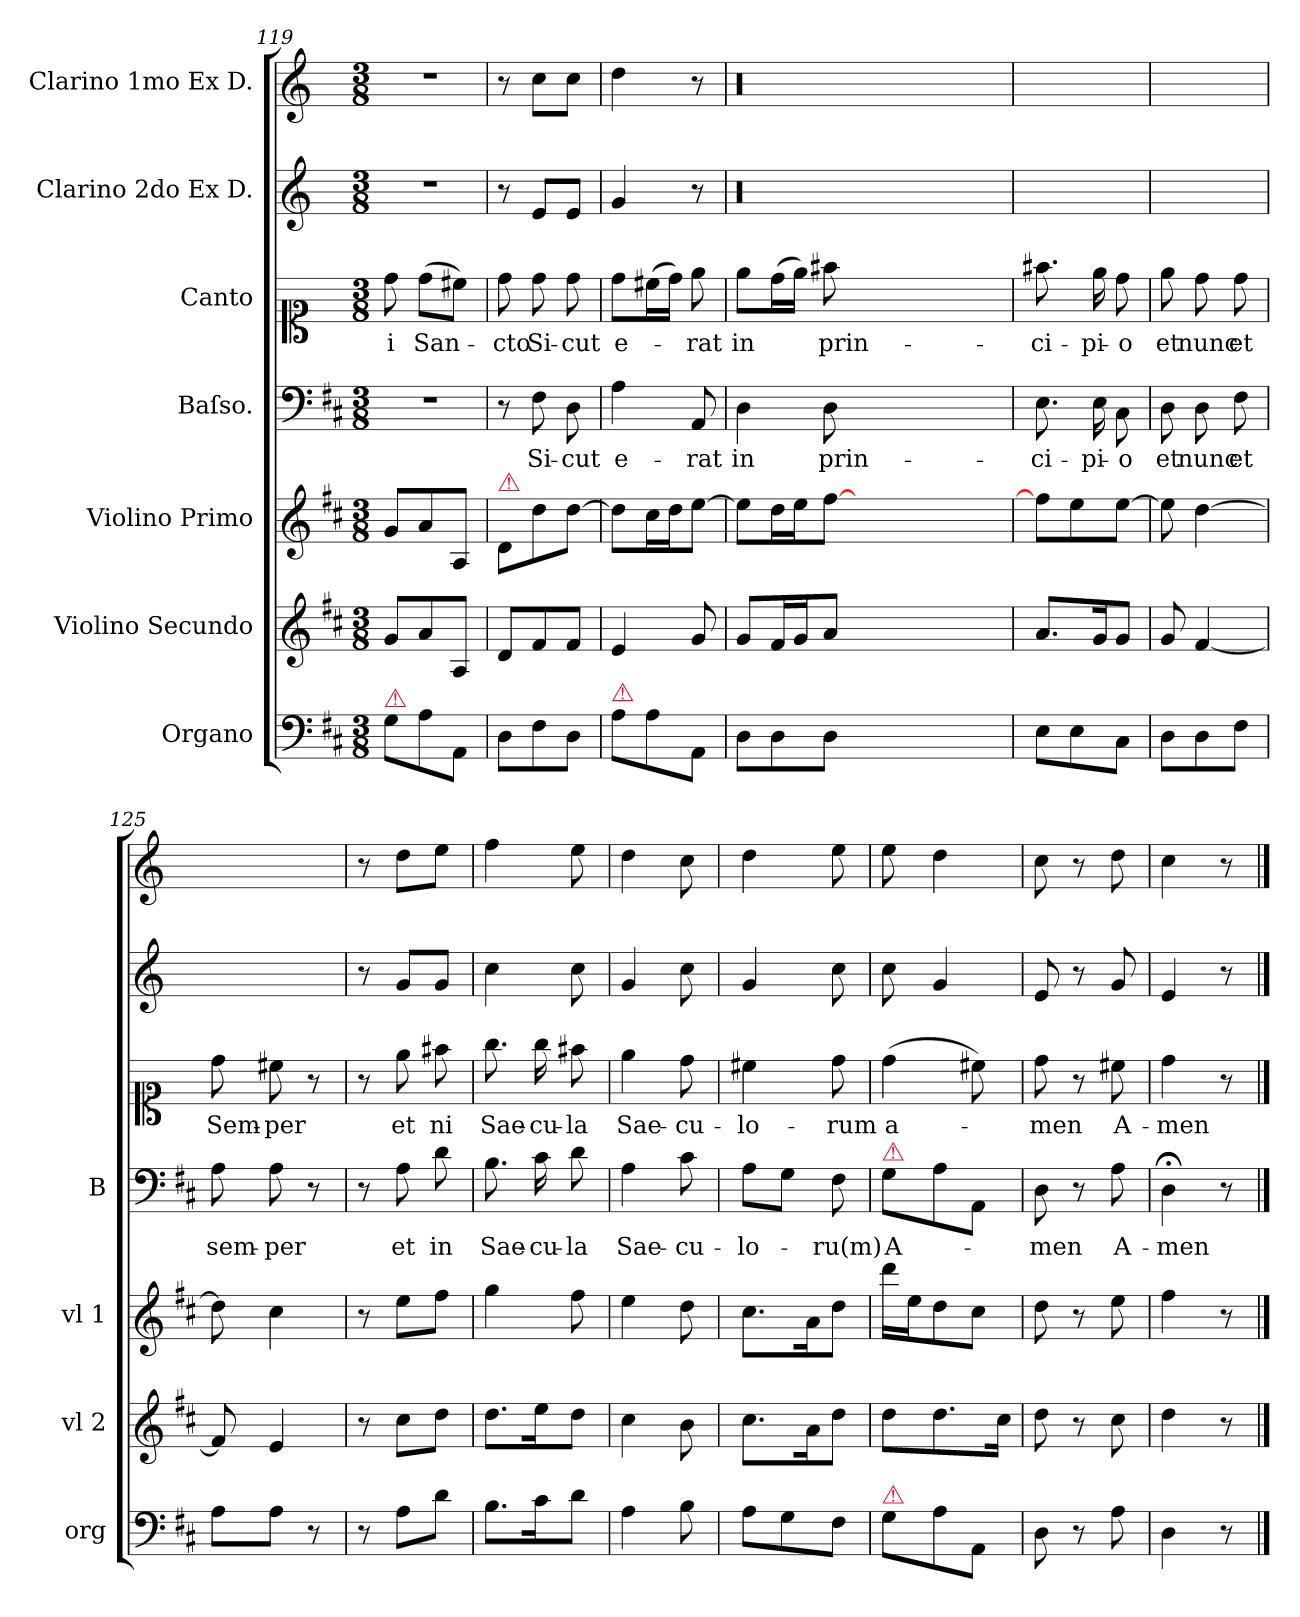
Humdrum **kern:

**kern	**kern	**kern	**kern	**text	**kern	**text	**kern	**kern
*part7	*part6	*part5	*part4	*part4	*part3	*part3	*part2	*part1
*staff7	*staff6	*staff5	*staff4	*staff4	*staff3	*staff3	*staff2	*staff1
*I"Organo	*I"Violino Secundo	*I"Violino Primo	*I"Baſso.	*	*I"Canto	*	*I"Clarino 2do Ex D.	*I"Clarino 1mo Ex D.
*I'org	*I'vl 2	*I'vl 1	*I'B	*	*	*	*	*
*clefF4	*clefG2	*clefG2	*clefF4	*	*clefC1	*	*clefG2	*clefG2
*	*	*	*	*	*	*	*ITrd-1c-2	*ITrd-1c-2
*k[f#c#]	*k[f#c#]	*k[f#c#]	*k[f#c#]	*	*	*	*k[f#c#]	*k[f#c#]
*M3/8	*M3/8	*M3/8	*M3/8	*	*M3/8	*	*M3/8	*M3/8
=119	=119	=119	=119	=119	=119	=119	=119	=119
!LO:TX:a:color=crimson:t=⚠	!	!	!	!	!	!	!	!
8G\L	8g/L	8g/L	4.r	.	8dd\	-i	4.r	4.r
8A\	8a/	8a/	.	.	(8dd\L	San-	.	.
8AA/J	8A/J	8A/J	.	.	8cc#\J)	.	.	.
=120	=120	=120	=120	=120	=120	=120	=120	=120
!	!	!LO:TX:a:color=crimson:t=⚠	!	!	!	!	!	!
8D\L	8d/L	8d/L	8r	.	8dd\	-cto	8r	8r
8F#\	8f#/	8dd\	8F#\	Si-	8dd\	Si-	8f#/L	8dd\L
8D\J	8f#/J	[8dd\J	8D\	-cut	8dd\	-cut	8f#/J	8dd\J
=121	=121	=121	=121	=121	=121	=121	=121	=121
!LO:TX:a:color=crimson:t=⚠	!	!	!	!	!	!	!	!
8A\L	4e/	8dd\L]	4A\	e-	8dd\L	e-	4a/	4ee\
8A\	.	16cc#\L	.	.	(16cc#\L	.	.	.
.	.	16dd\J	.	.	16dd\JJ)	.	.	.
8AA/J	8g/	[8ee\J	8AA/	-rat	8ee\	-rat	8r	8r
=122	=122	=122	=122	=122	=122	=122	=122	=122
!	!	!	!	!	!	!	!LO:N:vis=00	!LO:N:vis=00
8D\L	8g/L	8ee\L]	4D\	in	8ee\L	in	1.r	1.r
8D\	16f#/L	16dd\L	.	.	(16dd\L	.	.	.
.	16g/J	16ee\J	.	.	16ee\JJ)	.	.	.
8D\J	8a/J	[8ff#\J	8D\	prin-	8ff#\	prin-	.	.
1ryy	1ryy	1ryy	1ryy	.	1ryy	.	.	.
8ryy	8ryy	8ryy	8ryy	.	8ryy	.	.	.
=123	=123	=123	=123	=123	=123	=123	=123	=123
8E\L	8.a/L	8ff#\L]	8.E\	-ci-	8.ff#\	-ci-	4.ryy	4.ryy
8E\	.	8ee\	.	.	.	.	.	.
.	16g/K	.	16E\	-pi-	16ee\	-pi-	.	.
8C#\J	8g/J	[8ee\J	8C#\	-o	8dd\	-o	.	.
=124	=124	=124	=124	=124	=124	=124	=124	=124
8D\L	8g/	8ee\]	8D\	et	8ee\	et	4.ryy	4.ryy
8D\	[4f#/	[4dd\	8D\	nunc	8dd\	nunc	.	.
8F#\J	.	.	8F#\	et	8dd\	et	.	.
=125	=125	=125	=125	=125	=125	=125	=125	=125
8A\L	8f#/]	8dd\]	8A\	sem-	8dd\	Sem-	4.ryy	4.ryy
8A\J	4e/	4cc#\	8A\	-per	8cc#\	-per	.	.
8r	.	.	8r	.	8r	.	.	.
=126	=126	=126	=126	=126	=126	=126	=126	=126
8r	8r	8r	8r	.	8r	.	8r	8r
8A\L	8cc#\L	8ee\L	8A\	et	8ee\	et	8a/L	8ee\L
8d\J	8dd\J	8ff#\J	8d\	in	8ff#\	ni	8a/J	8ff#\J
=127	=127	=127	=127	=127	=127	=127	=127	=127
8.B\L	8.dd\L	4gg\	8.B\	Sae-	8.gg\	Sae-	4dd\	4gg\
16c#\K	16ee\K	.	16c#\	-cu-	16gg\	-cu-	.	.
8d\J	8dd\J	8ff#\	8d\	-la	8ff#\	-la	8dd\	8ff#\
=128	=128	=128	=128	=128	=128	=128	=128	=128
4A\	4cc#\	4ee\	4A\	Sae-	4ee\	Sae-	4a/	4ee\
8B\	8b\	8dd\	8c#\	-cu-	8dd\	-cu-	8dd\	8dd\
=129	=129	=129	=129	=129	=129	=129	=129	=129
8A\L	8.cc#\L	8.cc#\L	8A\L	-lo-	4cc#\	-lo-	4a/	4ee\
8G\	.	.	8G\J	.	.	.	.	.
.	16a\K	16a\K	.	.	.	.	.	.
8F#\J	8dd\J	8dd\J	8F#\	-ru(m)	8dd\	-rum	8dd\	8ff#\
=130	=130	=130	=130	=130	=130	=130	=130	=130
!	!	!	!LO:TX:a:color=crimson:t=⚠	!	!	!	!	!
!LO:TX:a:color=crimson:t=⚠	!	!	!	!	!	!	!	!
8G\L	8dd\L	16ddd\LL	8G\L	A-	(4dd\	a-	8dd\	8ff#\
.	.	16ee\J	.	.	.	.	.	.
8A\	8.dd\	8dd\	8A\	.	.	.	4a/	4ee\
8AA/J	.	8cc#\J	8AA/J	.	8cc#\)	.	.	.
.	16cc#\Jk	.	.	.	.	.	.	.
=131	=131	=131	=131	=131	=131	=131	=131	=131
8D\	8dd\	8dd\	8D\	-men	8dd\	-men	8f#/	8dd\
8r	8r	8r	8r	.	8r	.	8r	8r
8A\	8cc#\	8ee\	8A\	A-	8cc#\	A-	8a/	8ee\
=132	=132	=132	=132	=132	=132	=132	=132	=132
4D\	4dd\	4ff#\	4D;<\	-men	4dd\	-men	4f#/	4dd\
8r	8r	8r	8r	.	8r	.	8r	8r
==	==	==	==	==	==	==	==	==
*-	*-	*-	*-	*-	*-	*-	*-	*-
